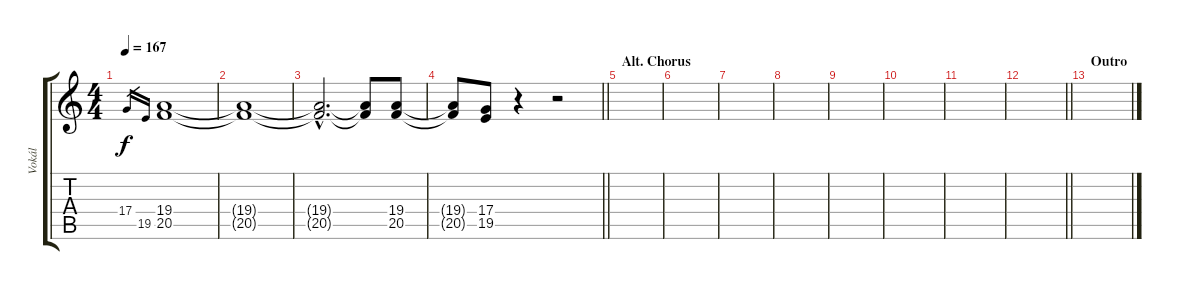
\track ("Vokál" "Vokál") {instrument tenorsax}
\staff {score tabs}
\tuning (E4 B3 G3 D3 A2 E2) {hide}
\ts (4 4)
\tempo 167
\clef g2
\ks c
17.4.16{gr dy f} 19.5.16{gr} (19.4 20.5).1 |
(19.4{t} 20.5{t}).1 |
(19.4{hac t} 20.5{hac t}).2{d} (19.4{t} 20.5{t}).8 (19.4 20.5).8 |
\barLineRight lightlight
(19.4{t} 20.5{t}).8 (17.4 19.5).8 r.4 r.2 |
\section ("" "Alt. Chorus")
|
|
|
|
|
|
|
\barLineRight lightlight
|
\section ("" "Outro")
